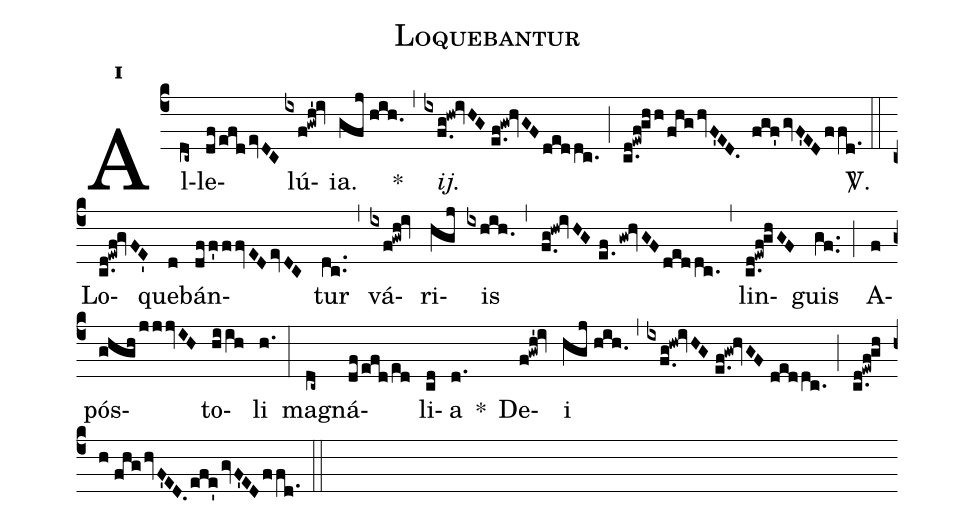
name:Loquebantur;
mode:1;
office-part:Alleluia;
%%
(c4) Al(dc~)le(df/efd/evDC)lú(ixf!gwh'!iv)ia.(gfj//hih.) *(,) <i>ij.</i>(ixf.g!hw!ivHG//e.f!gw!hvGF/deddc.) (;) (c.d!ewf!ghh/fhg/hvF'ED. fgf'/gvF'ED/ffd.) <sp>V/</sp>.(::) Lo(c.d!ewf!gvFE')que(d)bán(dff'ffvED/evDC)tur(dc..) (,) vá(ixf!gwh!iv)ri(hgj)is(ixhih.) (,) (f.g!hw!ivHG//e.f/gw!hvGF/deddc.) (,) lin(c.d!ewf!ghGF)guis(gf..) (;) A(f)pós(ghgh/jjjvIH)to(hiih)li(h.) (:) ma(dc~)gná(df/efd/ed)li(cd)a(d.) *() De(f!gwh'!iv)i(hgj//hih.) (,) (ixf.g!hw!ivHG//e.f!gw!hvGF//deddc.) (;) (c.d!ewf!ghh//fhg/hvF'ED./efe'/gvF'ED/ffd.) (::)
